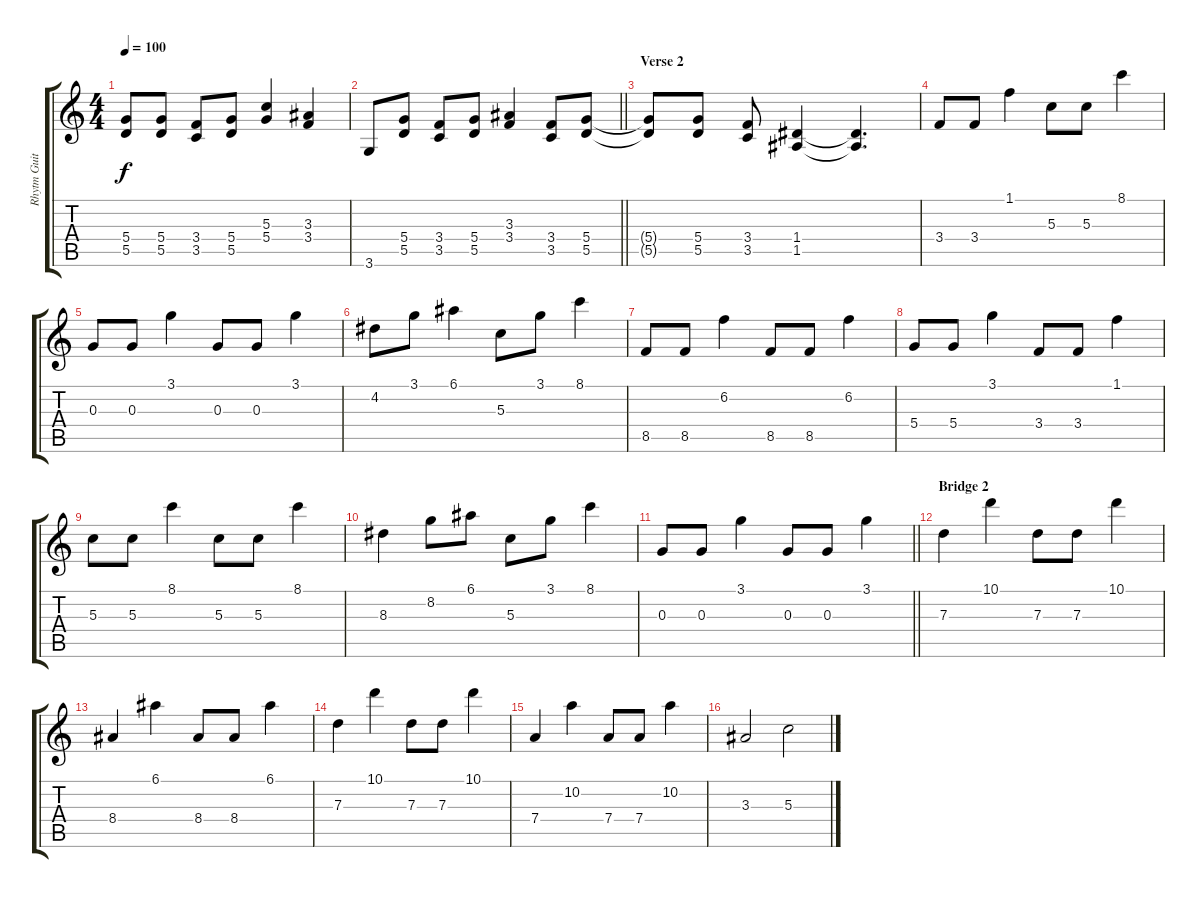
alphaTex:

\track ("Rhytm Guitar" "Rhytm Guit") {instrument distortionguitar}
\staff {score tabs}
\tuning (E4 B3 G3 D3 A2 E2) {hide}
\ts (4 4)
\tempo 100
\clef g2
\ks c
(5.4{t} 5.5{t}).8{dy f} (5.4 5.5).8 (3.4 3.5).8 (5.4 5.5).8 (5.3 5.4).4 (3.3 3.4).4 |
\barLineRight lightlight
3.6.8 (5.4 5.5).8 (3.4 3.5).8 (5.4 5.5).8 (3.3 3.4).4 (3.4 3.5).8 (5.4 5.5).8 |
\section ("" "Verse 2")
(5.4{t} 5.5{t}).8 (5.4 5.5).8 (3.4 3.5).8 (1.4 1.5).4 (1.4{t} 1.5{t}).4{d} |
3.4.8 3.4.8 1.1.4 5.3.8 5.3.8 8.1.4 |
0.3.8 0.3.8 3.1.4 0.3.8 0.3.8 3.1.4 |
4.2.8 3.1.8 6.1.4 5.3.8 3.1.8 8.1.4 |
8.5.8 8.5.8 6.2.4 8.5.8 8.5.8 6.2.4 |
5.4.8 5.4.8 3.1.4 3.4.8 3.4.8 1.1.4 |
5.3.8 5.3.8 8.1.4 5.3.8 5.3.8 8.1.4 |
8.3.4 8.2.8 6.1.8 5.3.8 3.1.8 8.1.4 |
\barLineRight lightlight
0.3.8 0.3.8 3.1.4 0.3.8 0.3.8 3.1.4 |
\section ("" "Bridge 2")
7.3.4 10.1.4 7.3.8 7.3.8 10.1.4 |
8.4.4 6.1.4 8.4.8 8.4.8 6.1.4 |
7.3.4 10.1.4 7.3.8 7.3.8 10.1.4 |
7.4.4 10.2.4 7.4.8 7.4.8 10.2.4 |
3.3.2 5.3.2
